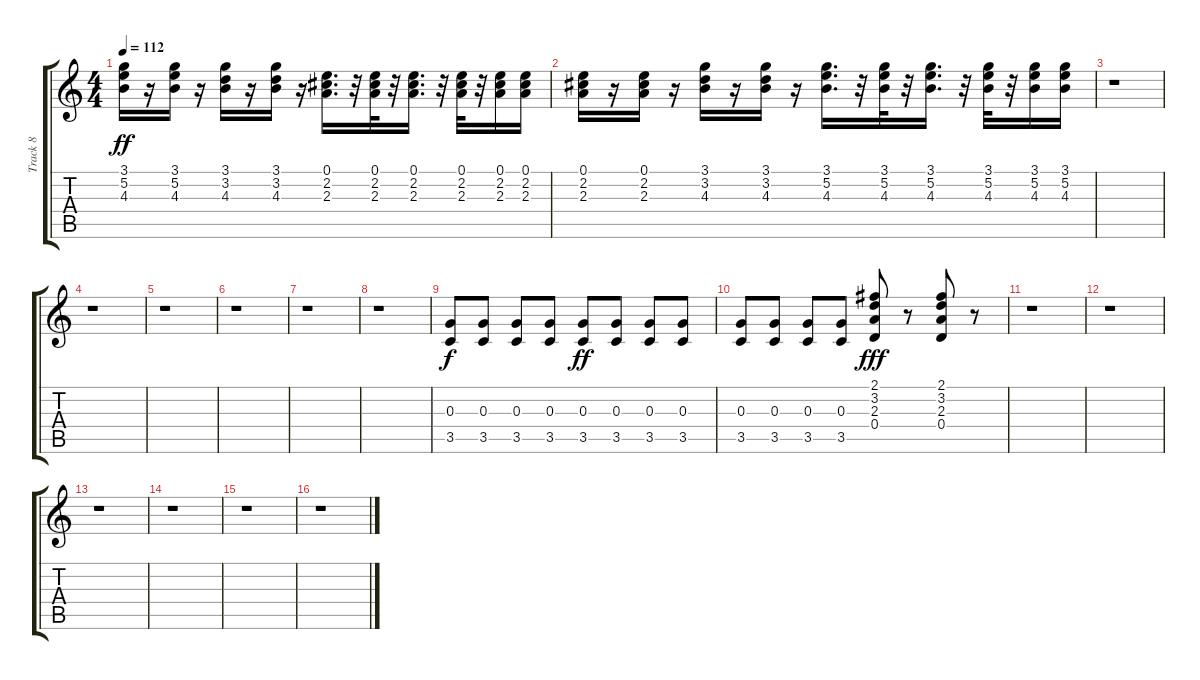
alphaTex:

\track ("Track 8" "Track 8") {instrument distortionguitar}
\staff {score tabs}
\tuning (E4 B3 G3 D3 A2 E2) {hide}
\ts (4 4)
\tempo 112
\clef g2
\ks c
(3.1 5.2 4.3).16{dy ff} r.16 (3.1 5.2 4.3).16 r.16 (3.1 3.2 4.3).16 r.16 (3.1 3.2 4.3).16 r.16 (0.1 2.2 2.3).16{d} r.32 (0.1 2.2 2.3).32 r.32 (0.1 2.2 2.3).16{d} r.32 (0.1 2.2 2.3).32 r.32 (0.1 2.2 2.3).16 (0.1 2.2 2.3).16 |
(0.1 2.2 2.3).16 r.16 (0.1 2.2 2.3).16 r.16 (3.1 3.2 4.3).16 r.16 (3.1 3.2 4.3).16 r.16 (3.1 5.2 4.3).16{d} r.32 (3.1 5.2 4.3).32 r.32 (3.1 5.2 4.3).16{d} r.32 (3.1 5.2 4.3).32 r.32 (3.1 5.2 4.3).16 (3.1 5.2 4.3).16 |
r.1 |
r.1 |
r.1 |
r.1 |
r.1 |
r.1 |
(0.3 3.5).8{dy f} (0.3 3.5).8 (0.3 3.5).8 (0.3 3.5).8 (0.3 3.5).8{dy ff} (0.3 3.5).8 (0.3 3.5).8 (0.3 3.5).8 |
(0.3 3.5).8 (0.3 3.5).8 (0.3 3.5).8 (0.3 3.5).8 (2.1 3.2 2.3 0.4).8{dy fff} r.8 (2.1 3.2 2.3 0.4).8 r.8 |
r.1 |
r.1 |
r.1 |
r.1 |
r.1 |
r.1
